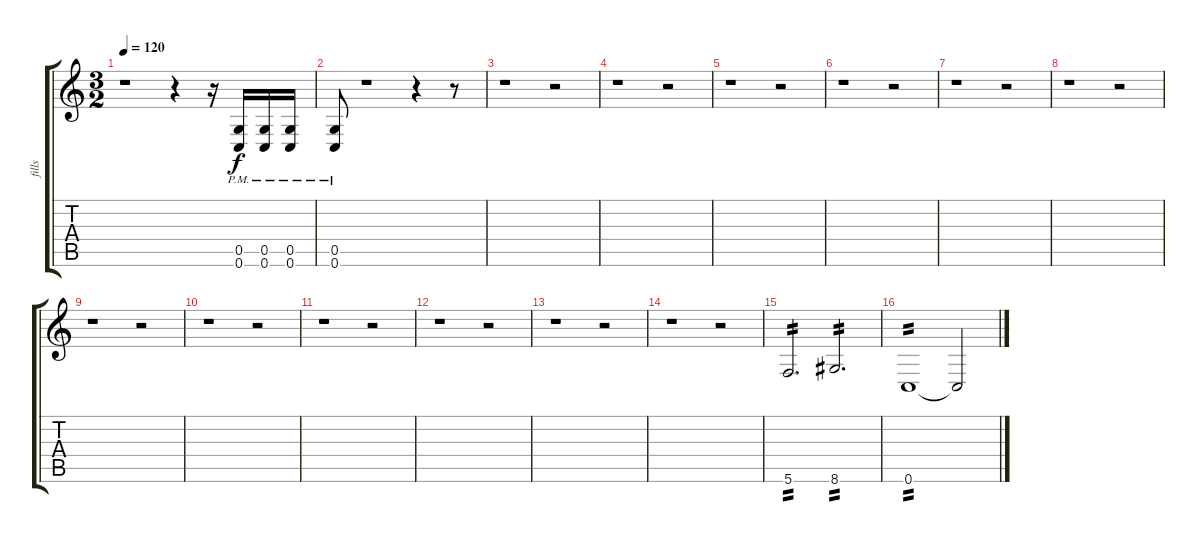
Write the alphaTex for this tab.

\track ("fills" "fills") {instrument distortionguitar}
\staff {score tabs}
\tuning (D4 A3 F3 C3 G2 C2) {hide}
\ts (3 2)
\tempo 120
\clef g2
\ks c
r.1{dy f instrument distortionguitar} r.4 r.16 (0.5{pm} 0.6{pm}).16 (0.5{pm} 0.6{pm}).16 (0.5{pm} 0.6{pm}).16 |
(0.5{pm} 0.6{pm}).8 r.1 r.4 r.8 |
r.1 r.2 |
r.1 r.2 |
r.1 r.2 |
r.1 r.2 |
r.1 r.2 |
r.1 r.2 |
r.1 r.2 |
r.1 r.2 |
r.1 r.2 |
r.1 r.2 |
r.1 r.2 |
r.1 r.2 |
5.6.2{d tp 2 balance 8} 8.6.2{d tp 2} |
0.6.1{tp 2} 0.6{t}.2
